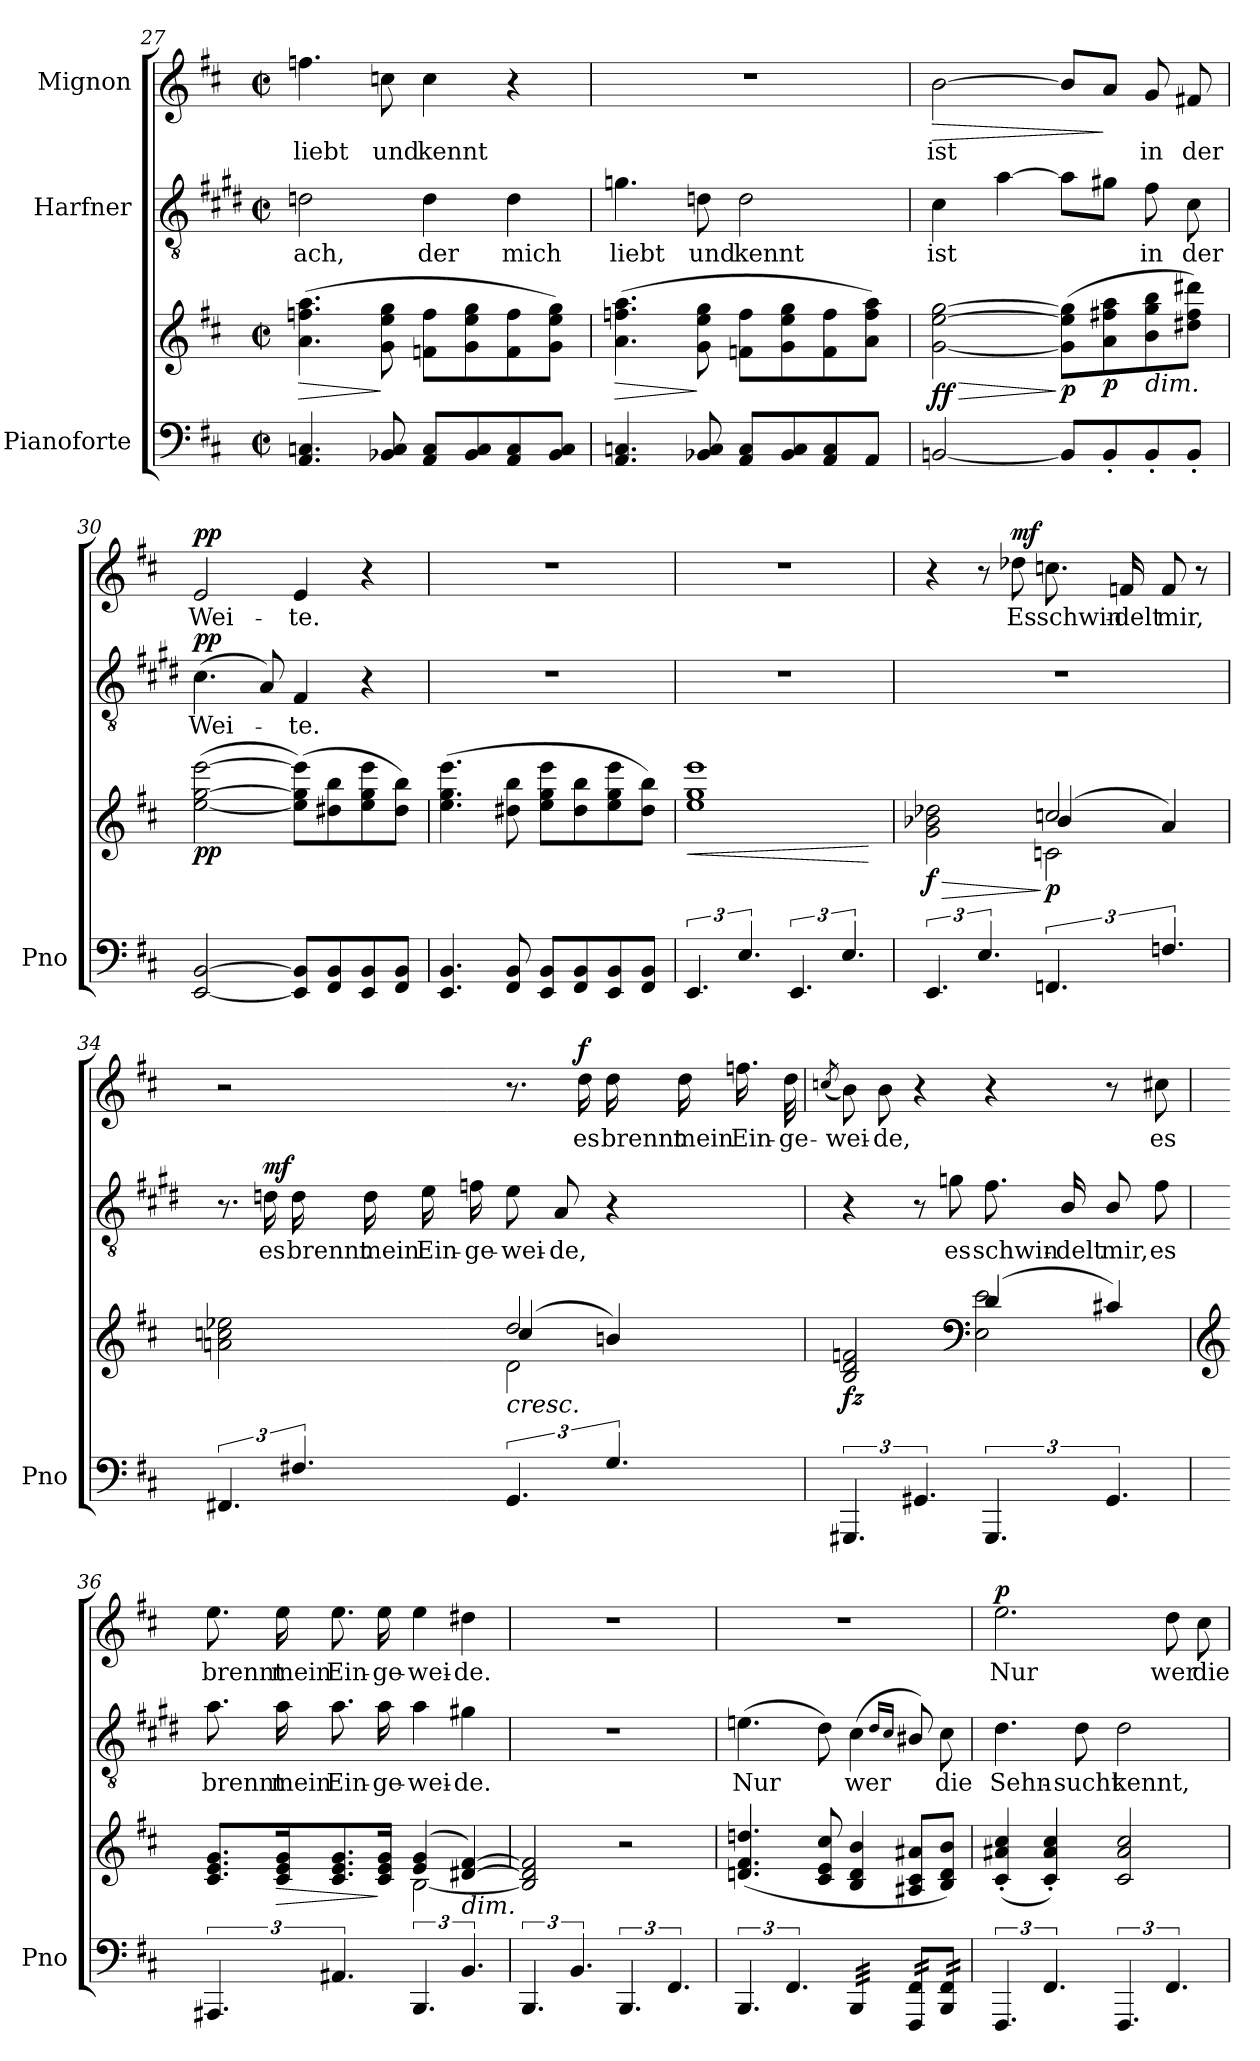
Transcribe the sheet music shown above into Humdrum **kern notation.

**kern	**kern	**dynam	**kern	**text	**dynam	**kern	**text	**dynam
*part3	*part3	*part3	*part2	*part2	*part2	*part1	*part1	*part1
*staff4	*staff3	*staff3/4	*staff2	*staff2	*staff2	*staff1	*staff1	*staff1
*I"Pianoforte	*	*	*I"Harfner	*	*	*I"Mignon	*	*
*I'Pno	*	*	*	*	*	*	*	*
*clefF4	*clefG2	*	*clefGv2	*	*	*clefG2	*	*
*	*	*	*ITrd1c2	*	*	*	*	*
*k[f#c#]	*k[f#c#]	*	*k[f#c#]	*	*	*k[f#c#]	*	*
*M2/2	*M2/2	*	*M2/2	*	*	*M2/2	*	*
*met(c|)	*met(c|)	*	*met(c|)	*	*	*met(c|)	*	*
=27	=27	=27	=27	=27	=27	=27	=27	=27
!	!	!LO:HP:b	!	!LO:LY:b	!	!	!LO:LY:b	!
4.AA/ 4.Cn/	(>4.a\ 4.ffn\ 4.aa\	>	2cn\	ach,	.	4.ffn\	liebt	.
!	!	!	!	!	!	!	!LO:LY:b	!
8BB-X/ 8C/	8g\ 8ee\ 8gg\	]	.	.	.	8ccn\	und	.
!	!	!	!	!LO:LY:b	!	!	!LO:LY:b	!
8AA/ 8C/L	8fn\ 8ff\L	.	4c\	der	.	4cc\	kennt	.
8BB-/ 8C/	8g\ 8ee\ 8gg\	.	.	.	.	.	.	.
!	!	!	!	!LO:LY:b	!	!	!	!
8AA/ 8C/	8f\ 8ff\	.	4c\	mich	.	4r	.	.
8BB-/ 8C/J	8g\ 8ee\ 8gg\J)	.	.	.	.	.	.	.
=28	=28	=28	=28	=28	=28	=28	=28	=28
!	!	!LO:HP:b	!	!LO:LY:b	!	!	!	!
4.AA/ 4.Cn/	(>4.a\ 4.ffn\ 4.aa\	>	4.fn\	liebt	.	1r	.	.
!	!	!	!	!LO:LY:b	!	!	!	!
8BB-X/ 8C/	8g\ 8ee\ 8gg\	]	8cn\	und	.	.	.	.
!	!	!	!	!LO:LY:b	!	!	!	!
8AA/ 8C/L	8fn\ 8ff\L	.	2c\	kennt	.	.	.	.
8BB-/ 8C/	8g\ 8ee\ 8gg\	.	.	.	.	.	.	.
8AA/ 8C/	8f\ 8ff\	.	.	.	.	.	.	.
8AA/J	8a\ 8ff\ 8aa\J)	.	.	.	.	.	.	.
=29	=29	=29	=29	=29	=29	=29	=29	=29
!	!	!LO:HP:b	!	!LO:LY:b	!	!	!LO:LY:b	!LO:HP:b
!	!	!LO:DY:n=1:b	!	!	!	!	!	!
[2BBn/	[2g\ [2ee\ [2gg\	> ff	4B\	ist	.	[2b\	ist	>
.	.	.	[4g\	.	.	.	.	.
!	!	!LO:DY:n=2:b	!	!	!	!	!	!
8BB/L]	(>8g\] 8ee\] 8gg\]L	] p	8g\L]	.	.	8b/L]	.	.
!	!	!LO:DY:n=3:b	!	!	!	!	!	!
8BB'/	8a\ 8ff#X\ 8aa\	p	8f#X\J	.	.	8a/J	.	]
!	!LO:TX:b:i:t=dim.	!	!	!	!	!	!	!
!	!	!	!	!LO:LY:b	!	!	!LO:LY:b	!
8BB'/	8b\ 8gg\ 8bb\	.	8e\	in	.	8g/	in	.
!	!	!	!	!LO:LY:b	!	!	!LO:LY:b	!
8BB'/J	8dd#X\ 8ff#\ 8ddd#X\J)	.	8B\	der	.	8f#X/	der	.
=30	=30	=30	=30	=30	=30	=30	=30	=30
!	!	!LO:DY:b	!	!LO:LY:b	!LO:DY:a	!	!LO:LY:b	!LO:DY:a
[2EE/ [2BB/	(<[2ee\ [2gg\ [2eee\	pp	(>4.B\	Wei-	pp	2e/	Wei-	pp
.	.	.	8G/)	.	.	.	.	.
!	!	!	!	!LO:LY:b	!	!	!LO:LY:b	!
8EE/] 8BB/]L	(>8ee\] 8gg\] 8eee\]L)	.	4E/	-te.	.	4e/	-te.	.
8FF#/ 8BB/	8dd#X\ 8bb\	.	.	.	.	.	.	.
8EE/ 8BB/	8ee\ 8gg\ 8eee\	.	4r	.	.	4r	.	.
8FF#/ 8BB/J	8dd#\ 8bb\J)	.	.	.	.	.	.	.
!!LO:LB:g=z
=31	=31	=31	=31	=31	=31	=31	=31	=31
4.EE/ 4.BB/	(>4.ee\ 4.gg\ 4.eee\	.	1r	.	.	1r	.	.
8FF#/ 8BB/	8dd#X\ 8bb\	.	.	.	.	.	.	.
8EE/ 8BB/L	8ee\ 8gg\ 8eee\L	.	.	.	.	.	.	.
8FF#/ 8BB/	8dd#\ 8bb\	.	.	.	.	.	.	.
8EE/ 8BB/	8ee\ 8gg\ 8eee\	.	.	.	.	.	.	.
8FF#/ 8BB/J	8dd#\ 8bb\J)	.	.	.	.	.	.	.
=32	=32	=32	=32	=32	=32	=32	=32	=32
!	!	!LO:HP:b	!	!	!	!	!	!
6.EE/	1ee 1gg 1eee	<	1r	.	.	1r	.	.
6.E/	.	.	.	.	.	.	.	.
6.EE/	.	.	.	.	.	.	.	.
6.E/	.	.	.	.	.	.	.	.
.	.	[	.	.	.	.	.	.
=33	=33	=33	=33	=33	=33	=33	=33	=33
!	!	!LO:HP:b	!	!	!	!	!	!
*	*^	*	*	*	*	*	*	*
*	*	*^	*	*	*	*	*	*	*
!	!	!	!	!LO:DY:n=1:b	!	!	!	!	!	!
6.EE/	2ryy	2g\ 2b-X\ 2dd-X\	2ryy	> f	1r	.	.	4r	.	.
6.E/	.	.	.	.	.	.	.	8r	.	.
!	!	!	!	!	!	!	!	!	!LO:LY:b	!LO:DY:a
.	.	.	.	.	.	.	.	8dd-X\	Es	mf
!	!	!	!	!LO:DY:n=2:b	!	!	!	!	!LO:LY:b	!
6.FFn/	2ccn/	2cn\	(<4b-/	] p	.	.	.	8.ccn\	schwin-	.
!	!	!	!	!	!	!	!	!	!LO:LY:b	!
.	.	.	.	.	.	.	.	16fn/	-delt	.
!	!	!	!	!	!	!	!	!	!LO:LY:b	!
6.Fn/	.	.	4a/)	.	.	.	.	8f/	mir,	.
.	.	.	.	.	.	.	.	8r	.	.
=34	=34	=34	=34	=34	=34	=34	=34	=34	=34	=34
6.FF#X/	2rddyy	2ryy	2an\ 2ccn\ 2ee-X\	.	8.r	.	.	2r	.	.
!	!	!	!	!	!	!LO:LY:b	!LO:DY:a	!	!	!
.	.	.	.	.	16cn\	es	mf	.	.	.
!	!	!	!	!	!	!LO:LY:b	!	!	!	!
6.F#X/	.	.	.	.	16c\	brennt	.	.	.	.
!	!	!	!	!	!	!LO:LY:b	!	!	!	!
.	.	.	.	.	16c\	mein	.	.	.	.
!	!	!	!	!	!	!LO:LY:b	!	!	!	!
.	.	.	.	.	16d\	Ein-	.	.	.	.
!	!	!	!	!	!	!LO:LY:b	!	!	!	!
.	.	.	.	.	16e-X\	-ge-	.	.	.	.
!	!LO:TX:b:i:t=cresc.	!	!	!	!	!	!	!	!	!
!	!	!	!	!	!	!LO:LY:b	!	!	!	!
6.GG/	2dd/	2d\	(<4cc/	.	8d\	-wei-	.	8.r	.	.
!	!	!	!	!	!	!LO:LY:b	!	!	!	!
.	.	.	.	.	8G/	-de,	.	.	.	.
!	!	!	!	!	!	!	!	!	!LO:LY:b	!LO:DY:a
.	.	.	.	.	.	.	.	16dd\	es	f
!	!	!	!	!	!	!	!	!	!LO:LY:b	!
6.G/	.	.	4bn/)	.	4r	.	.	16dd\	brennt	.
!	!	!	!	!	!	!	!	!	!LO:LY:b	!
.	.	.	.	.	.	.	.	16dd\	mein	.
!	!	!	!	!	!	!	!	!	!LO:LY:b	!
.	.	.	.	.	.	.	.	16.ffn\	Ein-	.
!	!	!	!	!	!	!	!	!	!LO:LY:b	!
.	.	.	.	.	.	.	.	32dd\	-ge-	.
*	*v	*v	*v	*	*	*	*	*	*	*
!!LO:PB:g=z
=35	=35	=35	=35	=35	=35	=35	=35	=35
.	.	.	.	.	.	(<8qccn/	.	.
*	*^	*	*	*	*	*	*	*
!	!	!	!LO:DY:b	!	!	!	!	!LO:LY:b	!
6.GGG#X/	2B/ 2d/ 2fn/	2ryy	fz	4r	.	.	8b\)	-wei-	.
!	!	!	!	!	!	!	!	!LO:LY:b	!
.	.	.	.	.	.	.	8b\	-de,	.
6.GG#X/	.	.	.	8r	.	.	4r	.	.
!	!	!	!	!	!LO:LY:b	!	!	!	!
.	.	.	.	8fn\	es	.	.	.	.
*	*clefF4	*	*	*	*	*	*	*	*
!	!	!	!	!	!LO:LY:b	!	!	!	!
6.GGG#/	(>4d/	2E\ 2e\	.	8.e\	schwin-	.	4r	.	.
!	!	!	!	!	!LO:LY:b	!	!	!	!
.	.	.	.	16A/	-delt	.	.	.	.
!	!	!	!	!	!LO:LY:b	!	!	!	!
6.GG#/	4c#X/)	.	.	8A/	mir,	.	8r	.	.
!	!	!	!	!	!LO:LY:b	!	!	!LO:LY:b	!
.	.	.	.	8e\	es	.	8cc#X\	es	.
=36	=36	=36	=36	=36	=36	=36	=36	=36	=36
*	*clefG2	*	*	*	*	*	*	*	*
!	!	!	!	!	!LO:LY:b	!	!	!LO:LY:b	!
6.AAA#X/	8.c#/ 8.e/ 8.g/L	2ryy	.	8.g\	brennt	.	8.ee\	brennt	.
!	!	!	!LO:HP:b	!	!LO:LY:b	!	!	!LO:LY:b	!
.	16c#/ 16e/ 16g/K	.	>	16g\	mein	.	16ee\	mein	.
!	!	!	!	!	!LO:LY:b	!	!	!LO:LY:b	!
6.AA#X/	8.c#/ 8.e/ 8.g/	.	.	8.g\	Ein-	.	8.ee\	Ein-	.
!	!	!	!	!	!LO:LY:b	!	!	!LO:LY:b	!
.	16c#/ 16e/ 16g/Jk	.	]	16g\	-ge-	.	16ee\	-ge-	.
!	!	!	!	!	!LO:LY:b	!	!	!LO:LY:b	!
6.BBB/	(>4e/ 4g/	[2B\	.	4g\	-wei-	.	4ee\	-wei-	.
!	!LO:TX:b:i:t=dim.	!	!	!	!	!	!	!	!
!	!	!	!	!	!LO:LY:b	!	!	!LO:LY:b	!
6.BB/	[4d#X/ [4f#/)	.	.	4f#X\	-de.	.	4dd#X\	-de.	.
*	*v	*v	*	*	*	*	*	*	*
=37	=37	=37	=37	=37	=37	=37	=37	=37
6.BBB/	2B/] 2d#/] 2f#/]	.	1r	.	.	1r	.	.
6.BB/	.	.	.	.	.	.	.	.
6.BBB/	2r	.	.	.	.	.	.	.
6.FF#/	.	.	.	.	.	.	.	.
=38	=38	=38	=38	=38	=38	=38	=38	=38
!	!	!	!	!LO:LY:b	!	!	!	!
6.BBB/	(<4.dn/ 4.f#/ 4.ddn/	.	(>4.dn\	Nur	.	1r	.	.
6.FF#/	.	.	.	.	.	.	.	.
.	8c#/ 8e/ 8cc#/	.	8c#\)	.	.	.	.	.
!	!	!	!	!LO:LY:b	!	!	!	!
*tremolo	*	*	*	*	*	*	*	*
32BBB/LLL	4B/ 4d/ 4b/	.	(>4B\	wer	.	.	.	.
32BBB/	.	.	.	.	.	.	.	.
32BBB/	.	.	.	.	.	.	.	.
32BBB/	.	.	.	.	.	.	.	.
32BBB/	.	.	.	.	.	.	.	.
32BBB/	.	.	.	.	.	.	.	.
32BBB/	.	.	.	.	.	.	.	.
32BBB/JJJ	.	.	.	.	.	.	.	.
.	.	.	16qc#/LL	.	.	.	.	.
.	.	.	16qB/JJ	.	.	.	.	.
32FFF#/ 32FF#/LLL	8A#X/ 8c#/ 8a#X/L	.	8A#X/)	.	.	.	.	.
32FFF#/ 32FF#/	.	.	.	.	.	.	.	.
32FFF#/ 32FF#/	.	.	.	.	.	.	.	.
32FFF#/ 32FF#/	.	.	.	.	.	.	.	.
!	!	!	!	!LO:LY:b	!	!	!	!
32BBB/ 32FF#/	8B/ 8d/ 8b/J)	.	8B\	die	.	.	.	.
32BBB/ 32FF#/	.	.	.	.	.	.	.	.
32BBB/ 32FF#/	.	.	.	.	.	.	.	.
32BBB/ 32FF#/JJJ	.	.	.	.	.	.	.	.
*Xtremolo	*	*	*	*	*	*	*	*
!!LO:LB:g=z
=39	=39	=39	=39	=39	=39	=39	=39	=39
!	!	!	!	!LO:LY:b	!	!	!LO:LY:b	!LO:DY:a
6.FFF#/	(<4c#/' 4a#X/' 4cc#/'	.	4.c#\	Sehn-	.	2.ee\	Nur	p
6.FF#/	4c#/' 4a#/' 4cc#/')	.	.	.	.	.	.	.
!	!	!	!	!LO:LY:b	!	!	!	!
.	.	.	8c#\	-sucht	.	.	.	.
!	!	!	!	!LO:LY:b	!	!	!	!
6.FFF#/	2c#/ 2a#/ 2cc#/	.	2c#\	kennt,	.	.	.	.
!	!	!	!	!	!	!	!LO:LY:b	!
6.FF#/	.	.	.	.	.	8dd\	wer	.
!	!	!	!	!	!	!	!LO:LY:b	!
.	.	.	.	.	.	8cc#\	die	.
=	=	=	=	=	=	=	=	=
*-	*-	*-	*-	*-	*-	*-	*-	*-
